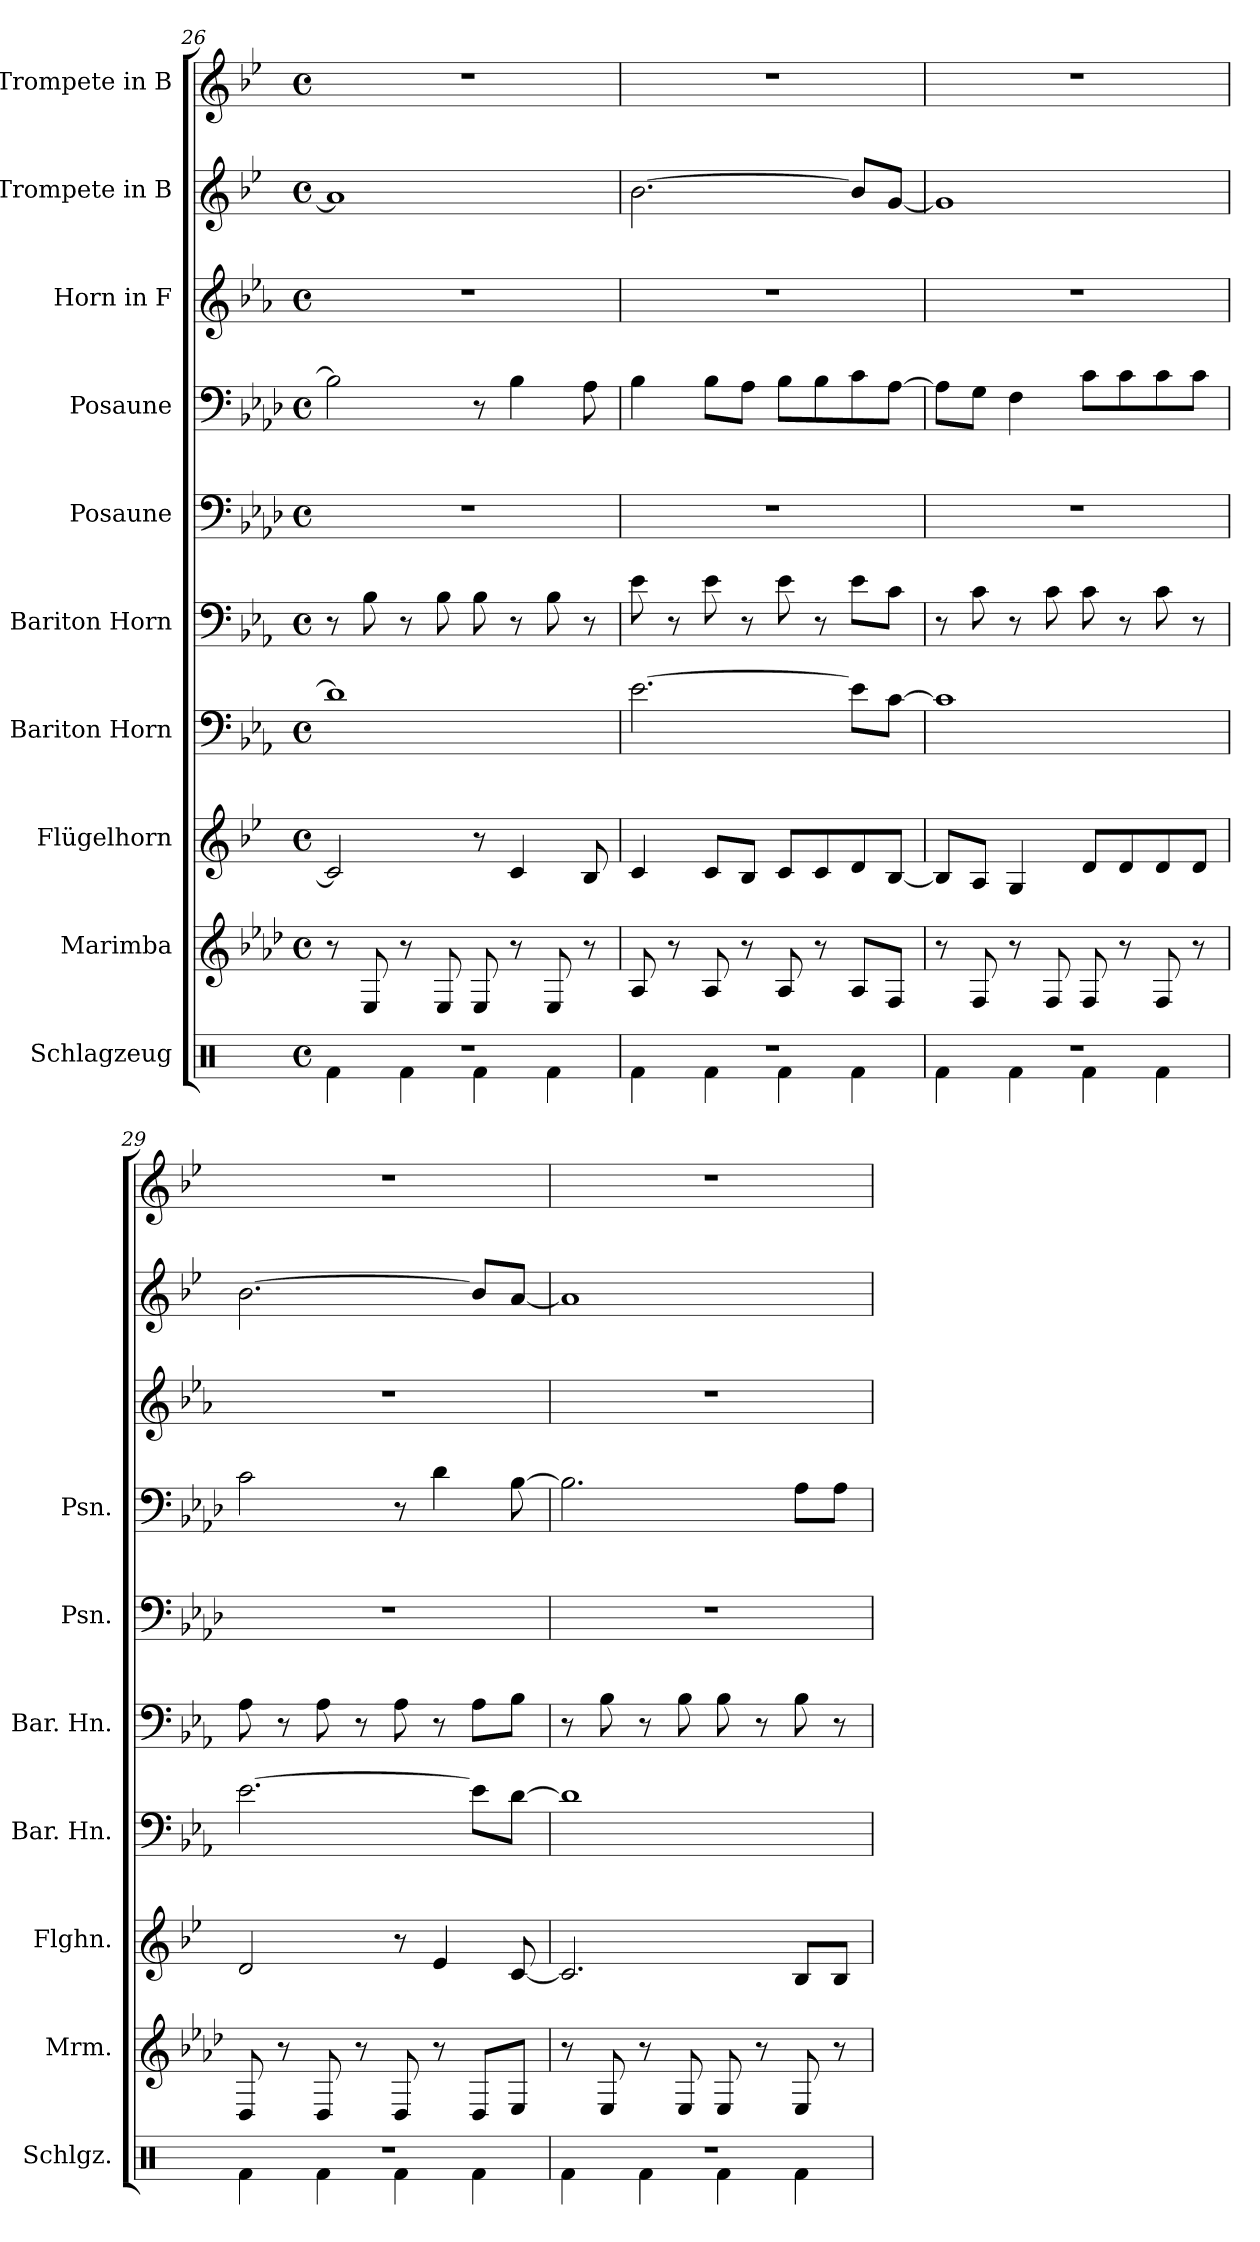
**kern	**kern	**kern	**kern	**kern	**kern	**kern	**kern	**kern	**kern
*part10	*part9	*part8	*part7	*part6	*part5	*part4	*part3	*part2	*part1
*staff10	*staff9	*staff8	*staff7	*staff6	*staff5	*staff4	*staff3	*staff2	*staff1
*I"Schlagzeug	*I"Marimba	*I"Flügelhorn	*I"Bariton Horn	*I"Bariton Horn	*I"Posaune	*I"Posaune	*I"Horn in F	*I"Trompete in B	*I"Trompete in B
*I'Schlgz.	*I'Mrm.	*I'Flghn.	*I'Bar. Hn.	*I'Bar. Hn.	*I'Psn.	*I'Psn.	*	*	*
*clefX	*clefG2	*clefG2	*clefF4	*clefF4	*clefF4	*clefF4	*clefG2	*clefG2	*clefG2
*	*	*ITrd1c2	*ITrd4c7	*ITrd4c7	*	*	*ITrd4c7	*ITrd1c2	*ITrd1c2
*k[]	*k[b-e-a-d-]	*k[b-e-a-d-]	*k[b-e-a-d-]	*k[b-e-a-d-]	*k[b-e-a-d-]	*k[b-e-a-d-]	*k[b-e-a-d-]	*k[b-e-a-d-]	*k[b-e-a-d-]
*M4/4	*M4/4	*M4/4	*M4/4	*M4/4	*M4/4	*M4/4	*M4/4	*M4/4	*M4/4
*met(c)	*met(c)	*met(c)	*met(c)	*met(c)	*met(c)	*met(c)	*met(c)	*met(c)	*met(c)
=26	=26	=26	=26	=26	=26	=26	=26	=26	=26
*^	*	*	*	*	*	*	*	*	*
1r	4Rf\	8r	2B-/]	1G]	8r	1r	2B-\]	1r	1g]	1r
.	.	8E-/	.	.	8E-\	.	.	.	.	.
.	4Rf\	8r	.	.	8r	.	.	.	.	.
.	.	8E-/	.	.	8E-\	.	.	.	.	.
.	4Rf\	8E-/	8r	.	8E-\	.	8r	.	.	.
.	.	8r	4B-/	.	8r	.	4B-\	.	.	.
.	4Rf\	8E-/	.	.	8E-\	.	.	.	.	.
.	.	8r	8A-/	.	8r	.	8A-\	.	.	.
=27	=27	=27	=27	=27	=27	=27	=27	=27	=27	=27
1r	4Rf\	8A-/	4B-/	[2.A-\	8A-\	1r	4B-\	1r	[2.a-\	1r
.	.	8r	.	.	8r	.	.	.	.	.
.	4Rf\	8A-/	8B-/L	.	8A-\	.	8B-\L	.	.	.
.	.	8r	8A-/J	.	8r	.	8A-\J	.	.	.
.	4Rf\	8A-/	8B-/L	.	8A-\	.	8B-\L	.	.	.
.	.	8r	8B-/	.	8r	.	8B-\	.	.	.
.	4Rf\	8A-/L	8c/	8A-\L]	8A-\L	.	8c\	.	8a-/L]	.
.	.	8F/J	[8A-/J	[8F\J	8F\J	.	[8A-\J	.	[8f/J	.
!!LO:PB:g=z
=28	=28	=28	=28	=28	=28	=28	=28	=28	=28	=28
1r	4Rf\	8r	8A-/L]	1F]	8r	1r	8A-\L]	1r	1f]	1r
.	.	8F/	8G/J	.	8F\	.	8G\J	.	.	.
.	4Rf\	8r	4F/	.	8r	.	4F\	.	.	.
.	.	8F/	.	.	8F\	.	.	.	.	.
.	4Rf\	8F/	8c/L	.	8F\	.	8c\L	.	.	.
.	.	8r	8c/	.	8r	.	8c\	.	.	.
.	4Rf\	8F/	8c/	.	8F\	.	8c\	.	.	.
.	.	8r	8c/J	.	8r	.	8c\J	.	.	.
=29	=29	=29	=29	=29	=29	=29	=29	=29	=29	=29
1r	4Rf\	8D-/	2c/	[2.A-\	8D-\	1r	2c\	1r	[2.a-\	1r
.	.	8r	.	.	8r	.	.	.	.	.
.	4Rf\	8D-/	.	.	8D-\	.	.	.	.	.
.	.	8r	.	.	8r	.	.	.	.	.
.	4Rf\	8D-/	8r	.	8D-\	.	8r	.	.	.
.	.	8r	4d-/	.	8r	.	4d-\	.	.	.
.	4Rf\	8D-/L	.	8A-\L]	8D-\L	.	.	.	8a-/L]	.
.	.	8E-/J	[8B-/	[8G\J	8E-\J	.	[8B-\	.	[8g/J	.
=30	=30	=30	=30	=30	=30	=30	=30	=30	=30	=30
1r	4Rf\	8r	2.B-/]	1G]	8r	1r	2.B-\]	1r	1g]	1r
.	.	8E-/	.	.	8E-\	.	.	.	.	.
.	4Rf\	8r	.	.	8r	.	.	.	.	.
.	.	8E-/	.	.	8E-\	.	.	.	.	.
.	4Rf\	8E-/	.	.	8E-\	.	.	.	.	.
.	.	8r	.	.	8r	.	.	.	.	.
.	4Rf\	8E-/	8A-/L	.	8E-\	.	8A-\L	.	.	.
.	.	8r	8A-/J	.	8r	.	8A-\J	.	.	.
*v	*v	*	*	*	*	*	*	*	*	*
=	=	=	=	=	=	=	=	=	=
*-	*-	*-	*-	*-	*-	*-	*-	*-	*-
